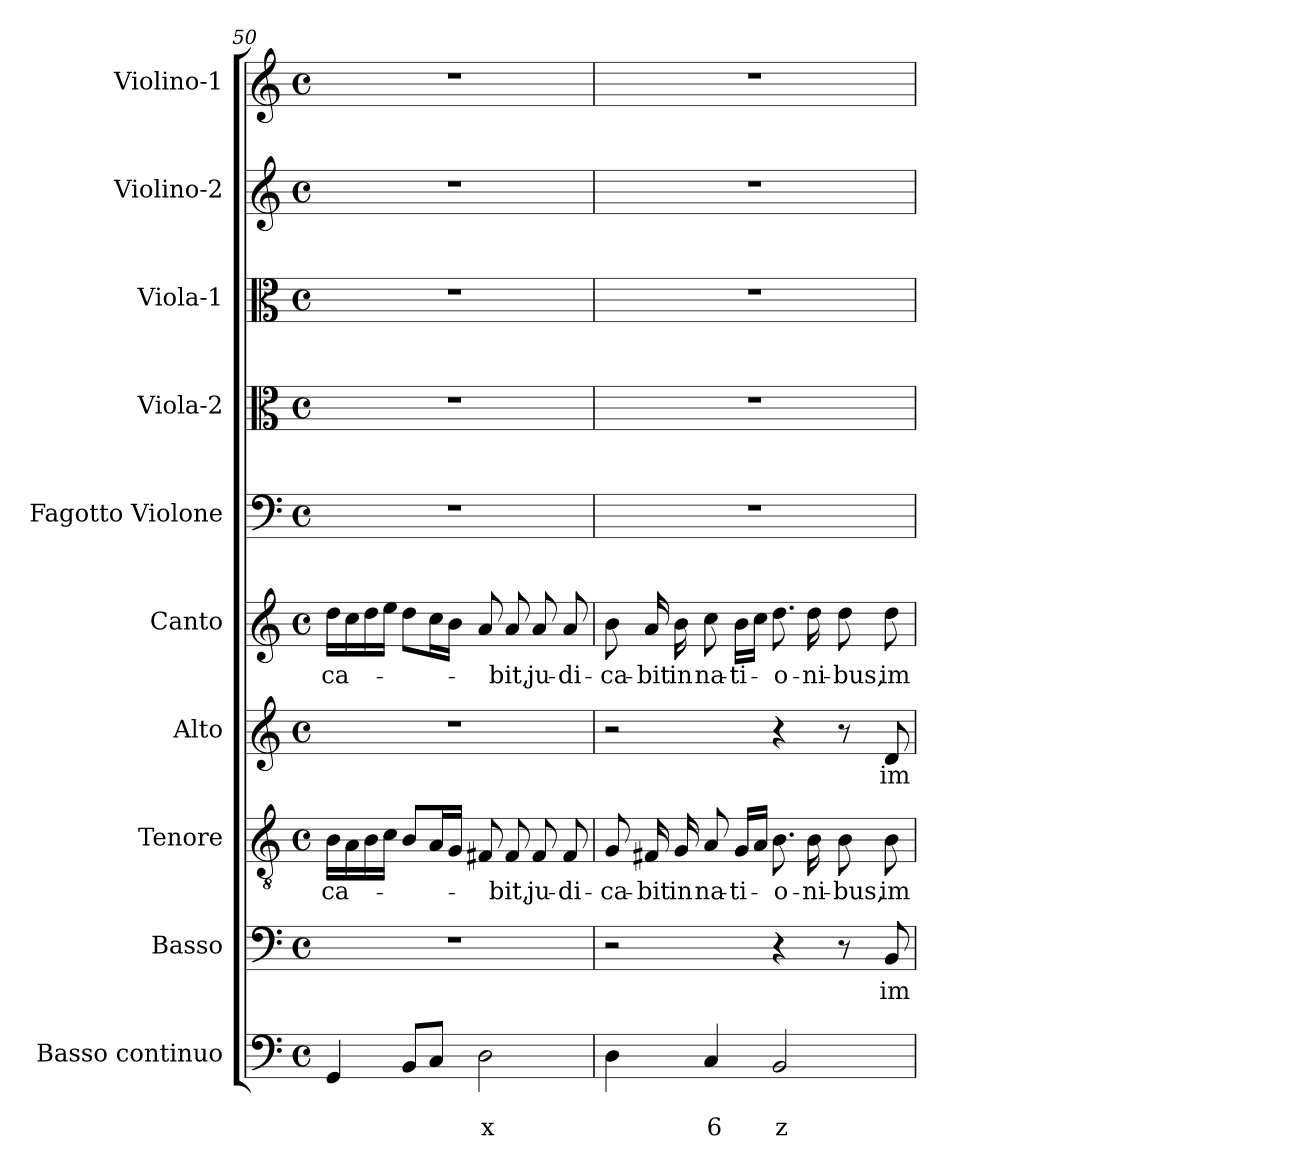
**kern	**text	**text	**kern	**text	**kern	**text	**kern	**text	**kern	**text	**kern	**kern	**kern	**kern	**kern
*part10	*part10	*part10	*part9	*part9	*part8	*part8	*part7	*part7	*part6	*part6	*part5	*part4	*part3	*part2	*part1
*staff10	*staff10	*staff10	*staff9	*staff9	*staff8	*staff8	*staff7	*staff7	*staff6	*staff6	*staff5	*staff4	*staff3	*staff2	*staff1
*I"Basso continuo	*	*	*I"Basso	*	*I"Tenore	*	*I"Alto	*	*I"Canto	*	*I"Fagotto Violone	*I"Viola-2	*I"Viola-1	*I"Violino-2	*I"Violino-1
*I'BC	*	*	*I'B	*	*I'T	*	*I'A	*	*I'C	*	*I'Fg	*I'Va2	*I'Va1	*I'Vi2	*I'Vi1
*clefF4	*	*	*clefF4	*	*clefGv2	*	*clefG2	*	*clefG2	*	*clefF4	*clefC3	*clefC3	*clefG2	*clefG2
*k[]	*	*	*k[]	*	*k[]	*	*k[]	*	*k[]	*	*k[]	*k[]	*k[]	*k[]	*k[]
*C:	*	*	*C:	*	*C:	*	*C:	*	*C:	*	*C:	*C:	*C:	*C:	*C:
*M4/4	*	*	*M4/4	*	*M4/4	*	*M4/4	*	*M4/4	*	*M4/4	*M4/4	*M4/4	*M4/4	*M4/4
*met(c)	*	*	*met(c)	*	*met(c)	*	*met(c)	*	*met(c)	*	*met(c)	*met(c)	*met(c)	*met(c)	*met(c)
=50	=50	=50	=50	=50	=50	=50	=50	=50	=50	=50	=50	=50	=50	=50	=50
!	!	!	!	!	!	!LO:LY:b	!	!	!	!	!	!	!	!	!
!	!	!	!	!	!	!	!	!	!	!LO:LY:b	!	!	!	!	!
4GG/	.	.	1r	.	16B\LL	-ca-	1r	.	16dd\LL	-ca-	1r	1r	1r	1r	1r
.	.	.	.	.	16A\	.	.	.	16cc\	.	.	.	.	.	.
.	.	.	.	.	16B\	.	.	.	16dd\	.	.	.	.	.	.
.	.	.	.	.	16c\JJ	.	.	.	16ee\JJ	.	.	.	.	.	.
8BB/L	.	.	.	.	8B/L	.	.	.	8dd\L	.	.	.	.	.	.
8C/J	.	.	.	.	16A/L	.	.	.	16cc\L	.	.	.	.	.	.
.	.	.	.	.	16G/JJ	.	.	.	16b\JJ	.	.	.	.	.	.
!	!	!LO:LY:b	!	!	!	!	!	!	!	!	!	!	!	!	!
2D\	.	x	.	.	8F#X/	.	.	.	8a/	.	.	.	.	.	.
!	!	!	!	!	!	!LO:LY:b	!	!	!	!	!	!	!	!	!
!	!	!	!	!	!	!	!	!	!	!LO:LY:b	!	!	!	!	!
.	.	.	.	.	8F#/	-bit,	.	.	8a/	-bit,	.	.	.	.	.
!	!	!	!	!	!	!LO:LY:b	!	!	!	!	!	!	!	!	!
!	!	!	!	!	!	!	!	!	!	!LO:LY:b	!	!	!	!	!
.	.	.	.	.	8F#/	ju-	.	.	8a/	ju-	.	.	.	.	.
!	!	!	!	!	!	!LO:LY:b	!	!	!	!	!	!	!	!	!
!	!	!	!	!	!	!	!	!	!	!LO:LY:b	!	!	!	!	!
.	.	.	.	.	8F#/	-di-	.	.	8a/	-di-	.	.	.	.	.
=51	=51	=51	=51	=51	=51	=51	=51	=51	=51	=51	=51	=51	=51	=51	=51
!	!	!	!	!	!	!LO:LY:b	!	!	!	!	!	!	!	!	!
!	!	!	!	!	!	!	!	!	!	!LO:LY:b	!	!	!	!	!
4D\	.	.	2r	.	8G/	-ca-	2r	.	8b\	-ca-	1r	1r	1r	1r	1r
!	!	!	!	!	!	!LO:LY:b	!	!	!	!	!	!	!	!	!
!	!	!	!	!	!	!	!	!	!	!LO:LY:b	!	!	!	!	!
.	.	.	.	.	16F#X/	-bit	.	.	16a/	-bit	.	.	.	.	.
!	!	!	!	!	!	!LO:LY:b	!	!	!	!	!	!	!	!	!
!	!	!	!	!	!	!	!	!	!	!LO:LY:b	!	!	!	!	!
.	.	.	.	.	16G/	in	.	.	16b\	in	.	.	.	.	.
!	!	!LO:LY:b	!	!	!	!	!	!	!	!	!	!	!	!	!
!	!	!	!	!	!	!LO:LY:b	!	!	!	!	!	!	!	!	!
!	!	!	!	!	!	!	!	!	!	!LO:LY:b	!	!	!	!	!
4C/	.	6	.	.	8A/	na-	.	.	8cc\	na-	.	.	.	.	.
!	!	!	!	!	!	!LO:LY:b	!	!	!	!	!	!	!	!	!
!	!	!	!	!	!	!	!	!	!	!LO:LY:b	!	!	!	!	!
.	.	.	.	.	16G/LL	-ti-	.	.	16b\LL	-ti-	.	.	.	.	.
.	.	.	.	.	16A/JJ	.	.	.	16cc\JJ	.	.	.	.	.	.
!	!	!LO:LY:b	!	!	!	!	!	!	!	!	!	!	!	!	!
!	!	!	!	!	!	!LO:LY:b	!	!	!	!	!	!	!	!	!
!	!	!	!	!	!	!	!	!	!	!LO:LY:b	!	!	!	!	!
2BB/	.	z	4r	.	8.B\	-o-	4r	.	8.dd\	-o-	.	.	.	.	.
!	!	!	!	!	!	!LO:LY:b	!	!	!	!	!	!	!	!	!
!	!	!	!	!	!	!	!	!	!	!LO:LY:b	!	!	!	!	!
.	.	.	.	.	16B\	-ni-	.	.	16dd\	-ni-	.	.	.	.	.
!	!	!	!	!	!	!LO:LY:b	!	!	!	!	!	!	!	!	!
!	!	!	!	!	!	!	!	!	!	!LO:LY:b	!	!	!	!	!
.	.	.	8r	.	8B\	-bus,	8r	.	8dd\	-bus,	.	.	.	.	.
!	!	!	!	!LO:LY:b	!	!	!	!	!	!	!	!	!	!	!
!	!	!	!	!	!	!LO:LY:b	!	!	!	!	!	!	!	!	!
!	!	!	!	!	!	!	!	!LO:LY:b	!	!	!	!	!	!	!
!	!	!	!	!	!	!	!	!	!	!LO:LY:b	!	!	!	!	!
.	.	.	8BB/	im-	8B\	im-	8d/	im-	8dd\	im-	.	.	.	.	.
=	=	=	=	=	=	=	=	=	=	=	=	=	=	=	=
*-	*-	*-	*-	*-	*-	*-	*-	*-	*-	*-	*-	*-	*-	*-	*-
